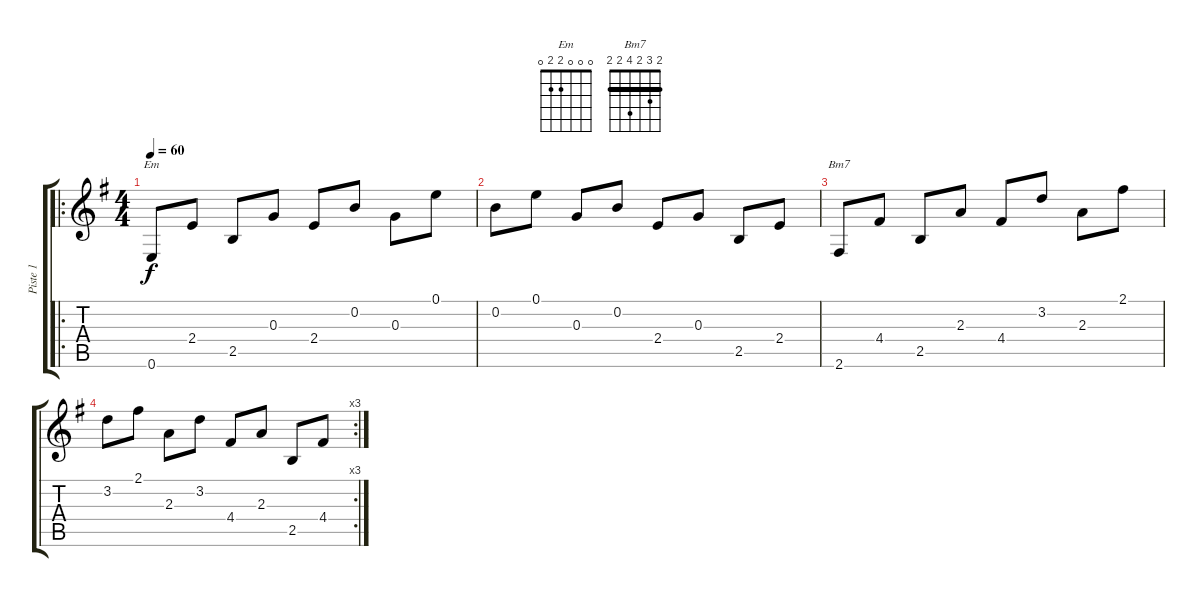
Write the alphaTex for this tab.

\track ("Piste 1" "Piste 1") {instrument acousticguitarnylon}
\staff {score tabs}
\tuning (E4 B3 G3 D3 A2 E2) {hide}
\chord ("Em" 0 0 0 2 2 0)
\chord ("Bm7" 2 3 2 4 2 2) {barre 2}
\ro
\ts (4 4)
\tempo 60
\clef g2
\ks g
0.6.8{ch "Em" dy f instrument acousticguitarnylon} 2.4.8 2.5.8 0.3.8 2.4.8 0.2.8 0.3.8 0.1.8 |
0.2.8 0.1.8 0.3.8 0.2.8 2.4.8 0.3.8 2.5.8 2.4.8 |
2.6.8{ch "Bm7"} 4.4.8 2.5.8 2.3.8 4.4.8 3.2.8 2.3.8 2.1.8 |
\rc 3
3.2.8 2.1.8 2.3.8 3.2.8 4.4.8 2.3.8 2.5.8 4.4.8
